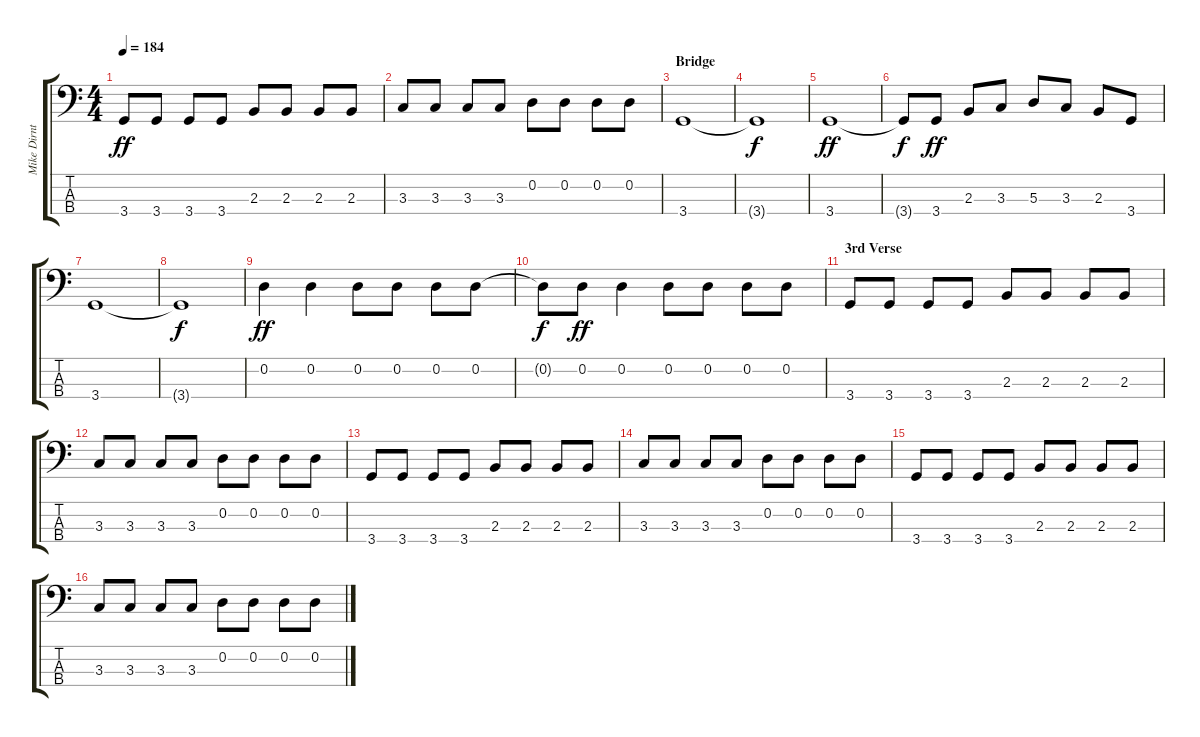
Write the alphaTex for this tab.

\track ("Mike Dirnt (Bass)" "Mike Dirnt") {instrument electricbasspick}
\staff {score tabs}
\tuning (G2 D2 A1 E1) {hide}
\ts (4 4)
\tempo 184
\clef f4
\ks c
3.4.8{dy ff} 3.4.8 3.4.8 3.4.8 2.3.8 2.3.8 2.3.8 2.3.8 |
3.3.8 3.3.8 3.3.8 3.3.8 0.2.8 0.2.8 0.2.8 0.2.8 |
\section ("" "Bridge")
3.4.1 |
3.4{t}.1{dy f} |
3.4.1{dy ff} |
3.4{t}.8{dy f} 3.4.8{dy ff} 2.3.8 3.3.8 5.3.8 3.3.8 2.3.8 3.4.8 |
3.4.1 |
3.4{t}.1{dy f} |
0.2.4{dy ff} 0.2.4 0.2.8 0.2.8 0.2.8 0.2.8 |
0.2{t}.8{dy f} 0.2.8{dy ff} 0.2.4 0.2.8 0.2.8 0.2.8 0.2.8 |
\section ("" "3rd Verse")
3.4.8 3.4.8 3.4.8 3.4.8 2.3.8 2.3.8 2.3.8 2.3.8 |
3.3.8 3.3.8 3.3.8 3.3.8 0.2.8 0.2.8 0.2.8 0.2.8 |
3.4.8 3.4.8 3.4.8 3.4.8 2.3.8 2.3.8 2.3.8 2.3.8 |
3.3.8 3.3.8 3.3.8 3.3.8 0.2.8 0.2.8 0.2.8 0.2.8 |
3.4.8 3.4.8 3.4.8 3.4.8 2.3.8 2.3.8 2.3.8 2.3.8 |
3.3.8 3.3.8 3.3.8 3.3.8 0.2.8 0.2.8 0.2.8 0.2.8
